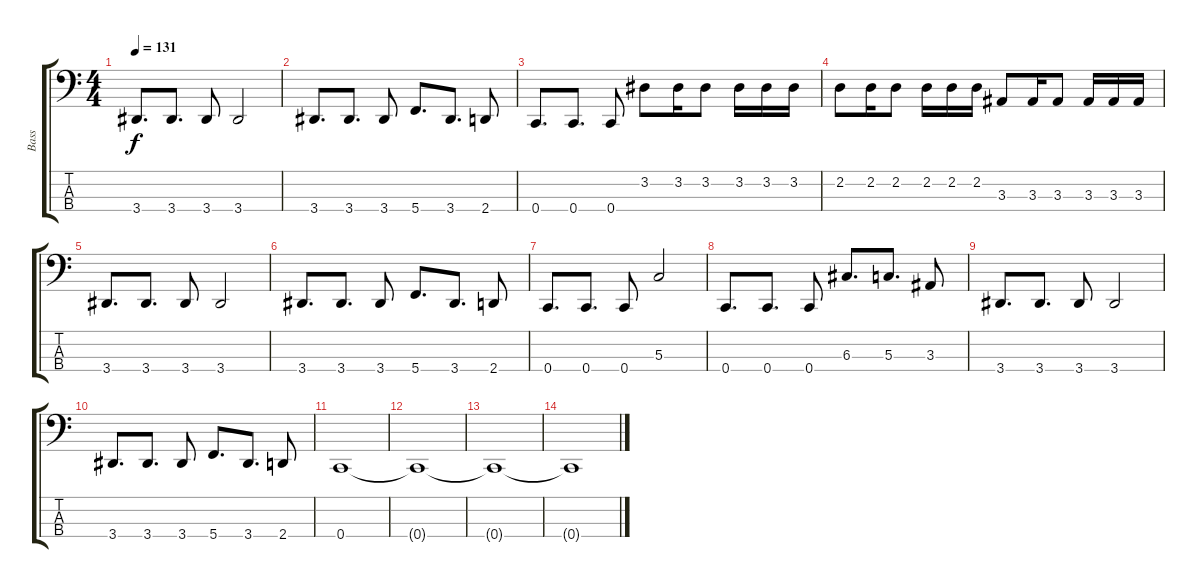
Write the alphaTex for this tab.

\track ("Bass" "Bass") {instrument electricbasspick}
\staff {score tabs}
\tuning (F2 C2 G1 C1) {hide}
\ts (4 4)
\tempo 131
\clef f4
\ks c
3.4.8{d dy f} 3.4.8{d} 3.4.8 3.4.2 |
3.4.8{d} 3.4.8{d} 3.4.8 5.4.8{d} 3.4.8{d} 2.4.8 |
0.4.8{d} 0.4.8{d} 0.4.8 3.2.8 3.2.16 3.2.8 3.2.16 3.2.16 3.2.16 |
2.2.8 2.2.16 2.2.8 2.2.16 2.2.16 2.2.16 3.3.8 3.3.16 3.3.8 3.3.16 3.3.16 3.3.16 |
3.4.8{d} 3.4.8{d} 3.4.8 3.4.2 |
3.4.8{d} 3.4.8{d} 3.4.8 5.4.8{d} 3.4.8{d} 2.4.8 |
0.4.8{d} 0.4.8{d} 0.4.8 5.3.2 |
0.4.8{d} 0.4.8{d} 0.4.8 6.3.8{d} 5.3.8{d} 3.3.8 |
3.4.8{d} 3.4.8{d} 3.4.8 3.4.2 |
3.4.8{d} 3.4.8{d} 3.4.8 5.4.8{d} 3.4.8{d} 2.4.8 |
0.4.1 |
0.4{t}.1 |
0.4{t}.1 |
0.4{t}.1
